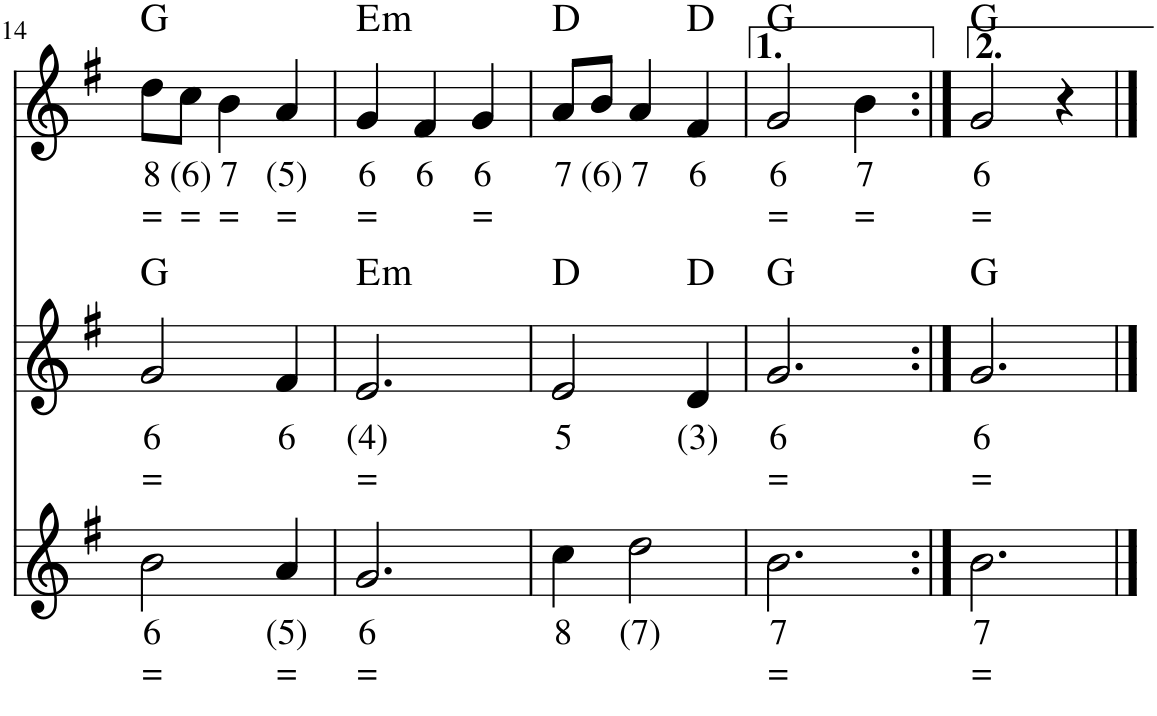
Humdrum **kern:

**kern	**text	**text	**kern	**text	**text	**kern	**text	**text	**kern	**text	**text	**harte
*part4	*part4	*part4	*part3	*part3	*part3	*part2	*part2	*part2	*part1	*part1	*part1	*part1
*staff4	*staff4	*staff4	*staff3	*staff3	*staff3	*staff2	*staff2	*staff2	*staff1	*staff1	*staff1	*
*I"Stem	*	*	*I"Stem	*	*	*I"Stem	*	*	*I"Stem	*	*	*
!!LO:PB:g=z
*clefG2	*	*	*clefG2	*	*	*clefG2	*	*	*clefG2	*	*	*
*k[f#]	*	*	*k[f#]	*	*	*k[f#]	*	*	*k[f#]	*	*	*
*M3/4	*	*	*M3/4	*	*	*M3/4	*	*	*M3/4	*	*	*
=14	=14	=14	=14	=14	=14	=14	=14	=14	=14	=14	=14	=14
!	!	!	!	!LO:LY:b	!LO:LY:b	!	!LO:LY:b	!LO:LY:b	!	!LO:LY:b	!LO:LY:b	!
8dd\L	8	=	2b\	6	=	2g/	6	=	8dd\L	8	=	G:maj
!	!	!	!	!	!	!	!	!	!	!LO:LY:b	!LO:LY:b	!
8cc\J	8	.	.	.	.	.	.	.	8cc\J	(6)	=	.
!	!	!	!	!	!	!	!	!	!	!LO:LY:b	!LO:LY:b	!
4b	7	=	.	.	.	.	.	.	4b\	7	=	.
!	!	!	!	!LO:LY:b	!LO:LY:b	!	!LO:LY:b	!	!	!LO:LY:b	!LO:LY:b	!
4a	7	.	4a/	(5)	=	4f#/	6	.	4a/	(5)	=	.
=15	=15	=15	=15	=15	=15	=15	=15	=15	=15	=15	=15	=15
!	!	!	!	!LO:LY:b	!LO:LY:b	!	!LO:LY:b	!LO:LY:b	!	!LO:LY:b	!LO:LY:b	!LO:H:kt=m
4g	6	=	2.g/	6	=	2.e/	(4)	=	4g/	6	=	E:min
!	!	!	!	!	!	!	!	!	!	!LO:LY:b	!	!
4f#	6	.	.	.	.	.	.	.	4f#/	6	.	.
!	!	!	!	!	!	!	!	!	!	!LO:LY:b	!LO:LY:b	!
4g	6	=	.	.	.	.	.	.	4g/	6	=	.
=16	=16	=16	=16	=16	=16	=16	=16	=16	=16	=16	=16	=16
!	!	!	!	!LO:LY:b	!	!	!LO:LY:b	!	!	!LO:LY:b	!	!
8a/L	7	.	4cc\	8	.	2e/	5	.	8a/L	7	.	D:maj
!	!	!	!	!	!	!	!	!	!	!LO:LY:b	!	!
8b/J	7	=	.	.	.	.	.	.	8b/J	(6)	.	.
!	!	!	!	!LO:LY:b	!	!	!	!	!	!LO:LY:b	!	!
4a	7	.	2dd\	(7)	.	.	.	.	4a/	7	.	.
!	!	!	!	!	!	!	!LO:LY:b	!	!	!LO:LY:b	!	!
4f#	6	.	.	.	.	4d/	(3)	.	4f#/	6	.	D:maj
=17	=17	=17	=17	=17	=17	=17	=17	=17	=17	=17	=17	=17
!	!	!	!	!LO:LY:b	!LO:LY:b	!	!LO:LY:b	!LO:LY:b	!	!LO:LY:b	!LO:LY:b	!
2g	6	=	2.b\	7	=	2.g/	6	=	2g/	6	=	G:maj
!	!	!	!	!	!	!	!	!	!	!LO:LY:b	!LO:LY:b	!
4b	7	=	.	.	.	.	.	.	4b\	7	=	.
=18:|!	=18:|!	=18:|!	=18:|!	=18:|!	=18:|!	=18:|!	=18:|!	=18:|!	=18:|!	=18:|!	=18:|!	=18:|!
!	!	!	!	!LO:LY:b	!LO:LY:b	!	!LO:LY:b	!LO:LY:b	!	!LO:LY:b	!LO:LY:b	!
2g	6	=	2.b\	7	=	2.g/	6	=	2g/	6	=	G:maj
4r	.	.	.	.	.	.	.	.	4r	.	.	.
==	==	==	==	==	==	==	==	==	==	==	==	==
*-	*-	*-	*-	*-	*-	*-	*-	*-	*-	*-	*-	*-
